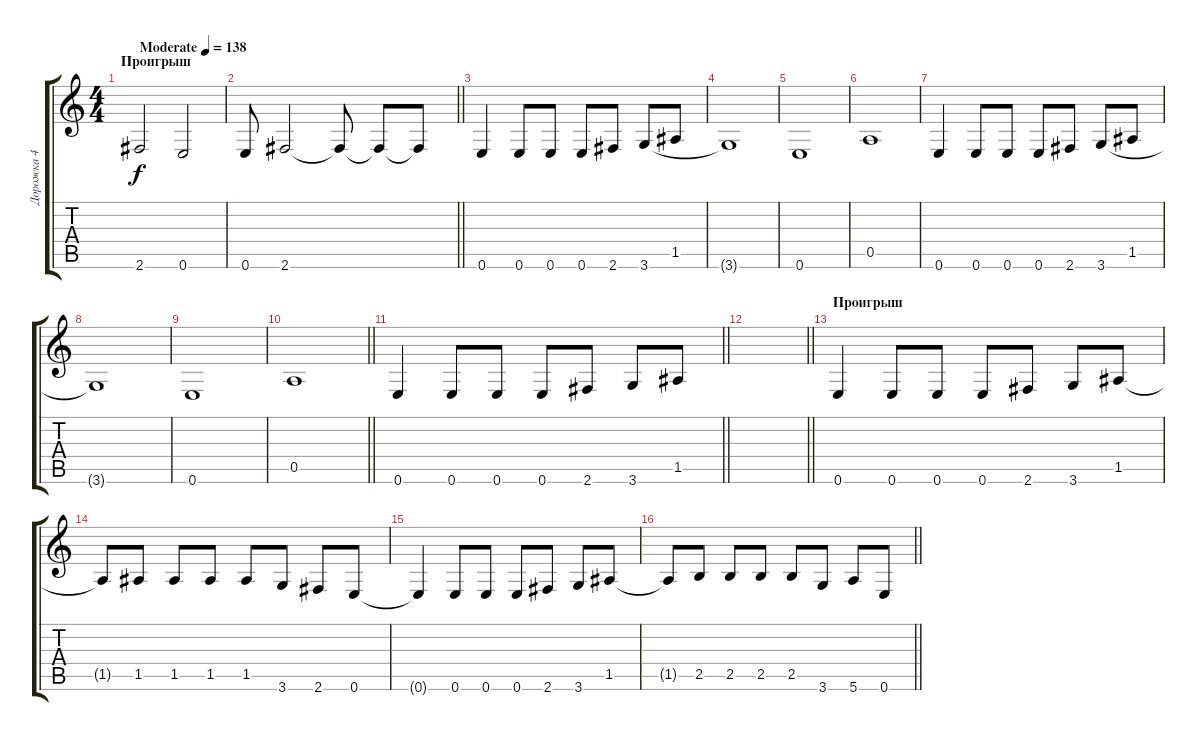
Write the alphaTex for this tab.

\track ("Дорожка 4" "Дорожка 4") {instrument electricbassfinger}
\staff {score tabs}
\tuning (E4 B3 G3 D3 A2 E2) {hide}
\ts (4 4)
\section ("" "Проигрыш")
\tempo (138 "Moderate")
\clef g2
\ks c
2.6.2{dy f instrument electricbassfinger} 0.6.2 |
\barLineRight lightlight
0.6.8 2.6.2 2.6{t}.8 2.6{t}.8 2.6{t}.8 |
0.6.4 0.6.8 0.6.8 0.6.8 2.6.8 3.6.8 1.5.8 |
3.6{t}.1 |
0.6.1 |
0.5.1 |
0.6.4 0.6.8 0.6.8 0.6.8 2.6.8 3.6.8 1.5.8 |
3.6{t}.1 |
0.6.1 |
\barLineRight lightlight
0.5.1 |
\barLineRight lightlight
0.6.4 0.6.8 0.6.8 0.6.8 2.6.8 3.6.8 1.5.8 |
\barLineRight lightlight
|
\section ("" "Проигрыш")
0.6.4 0.6.8 0.6.8 0.6.8 2.6.8 3.6.8 1.5.8 |
1.5{t}.8 1.5.8 1.5.8 1.5.8 1.5.8 3.6.8 2.6.8 0.6.8 |
0.6{t}.4 0.6.8 0.6.8 0.6.8 2.6.8 3.6.8 1.5.8 |
\barLineRight lightlight
1.5{t}.8 2.5.8 2.5.8 2.5.8 2.5.8 3.6.8 5.6.8 0.6.8
